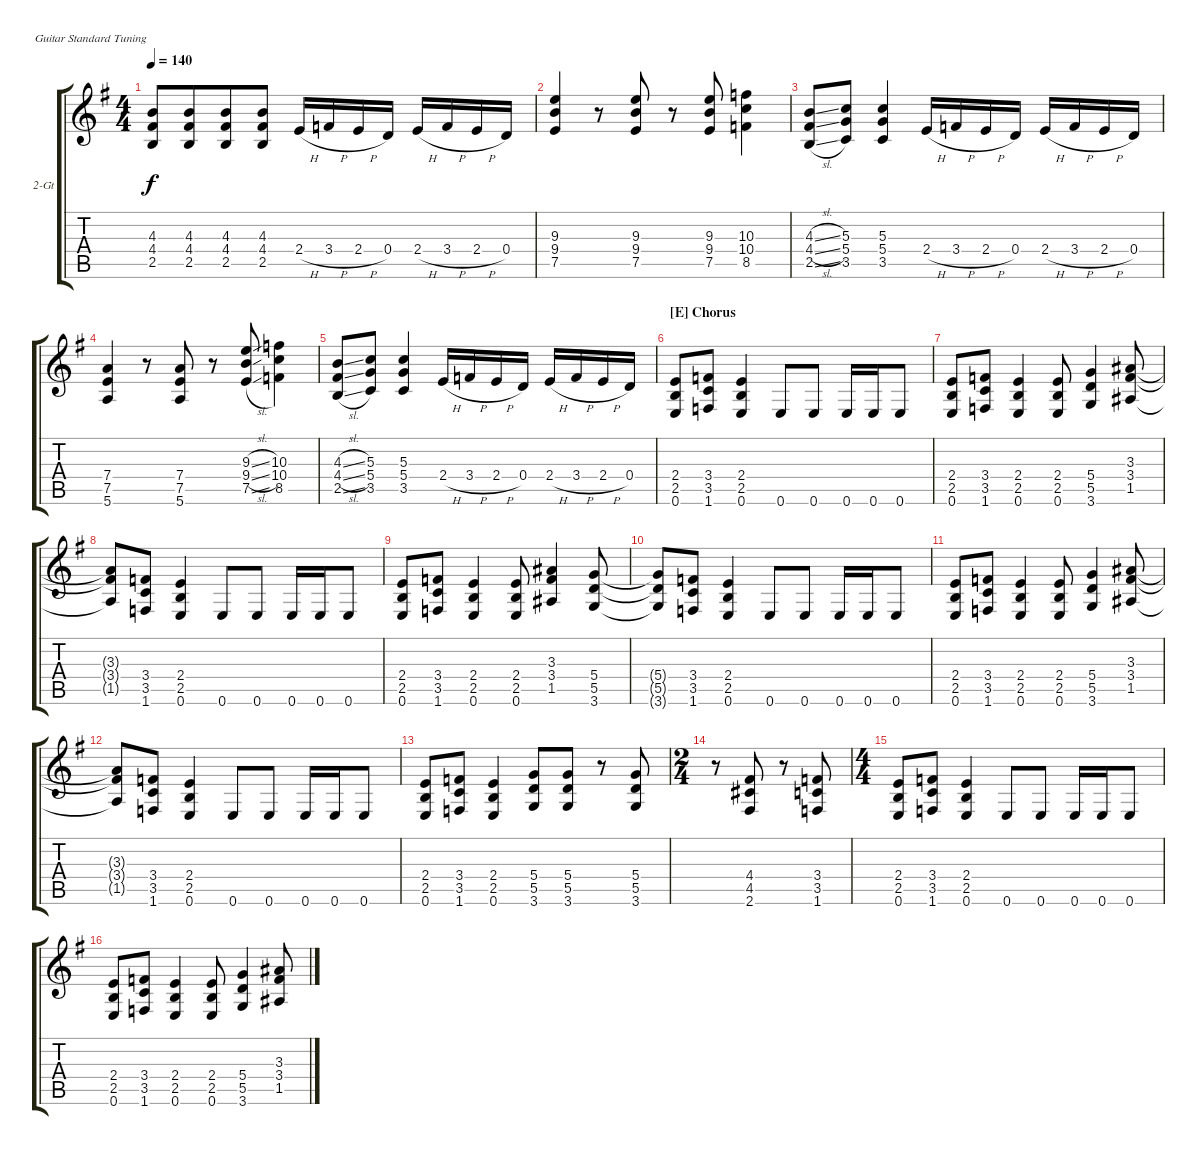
\bracketExtendMode groupsimilarinstruments
\firstSystemTrackNameOrientation horizontal
\otherSystemsTrackNameOrientation horizontal
\track ("2-Gt" "2-Gt") {instrument distortionguitar}
\staff {score tabs}
\tuning (E4 B3 G3 D3 A2 E2)
\ts (4 4)
\tempo 140
\clef g2
\scale
1.05549
\ks g
(4.3 4.4 2.5).8{dy f beam merge} (4.3 4.4 2.5).8{beam merge} (4.3 4.4 2.5).8{beam merge} (4.3 4.4 2.5).8 2.4{h}.16 3.4{h}.16 2.4{h}.16 0.4.16 2.4{h}.16 3.4{h}.16 2.4{h}.16 0.4.16 |
\scale
0.944515 (9.3 9.4 7.5).4 r.8 (9.3 9.4 7.5).8 r.8 (9.3 9.4 7.5).8 (10.3 10.4 8.5).4 |
\scale
1.05549 (4.3{sl} 4.4{sl} 2.5{sl}).8 (5.3 5.4 3.5).8 (5.3 5.4 3.5).4 2.4{h}.16 3.4{h}.16 2.4{h}.16 0.4.16 2.4{h}.16 3.4{h}.16 2.4{h}.16 0.4.16 |
\scale
0.944515 (7.4 7.5 5.6).4 r.8 (7.4 7.5 5.6).8 r.8 (9.3{sl} 9.4{sl} 7.5{sl}).8 (10.3 10.4 8.5).4 |
\scale
1.05549 (4.3{sl} 4.4{sl} 2.5{sl}).8 (5.3 5.4 3.5).8 (5.3 5.4 3.5).4 2.4{h}.16 3.4{h}.16 2.4{h}.16 0.4.16 2.4{h}.16 3.4{h}.16 2.4{h}.16 0.4.16 |
\section ("E" "Chorus")
\scale
0.944515 (2.4 2.5 0.6).8 (3.4 3.5 1.6).8 (2.4 2.5 0.6).4 0.6.8 0.6.8 0.6.16 0.6.16 0.6.8 |
\scale
1.05549 (2.4 2.5 0.6).8 (3.4 3.5 1.6).8 (2.4 2.5 0.6).4 (2.4 2.5 0.6).8 (5.4 5.5 3.6).4 (3.3 3.4 1.5).8 |
\scale
0.944515 (3.3{t} 3.4{t} 1.5{t}).8 (3.4 3.5 1.6).8 (2.4 2.5 0.6).4 0.6.8 0.6.8 0.6.16 0.6.16 0.6.8 |
\scale
1.05549 (2.4 2.5 0.6).8 (3.4 3.5 1.6).8 (2.4 2.5 0.6).4 (2.4 2.5 0.6).8 (3.3 3.4 1.5).4 (5.4 5.5 3.6).8 |
\scale
0.944515 (5.4{t} 3.6{t} 5.5{t}).8 (3.4 3.5 1.6).8 (2.4 2.5 0.6).4 0.6.8 0.6.8 0.6.16 0.6.16 0.6.8 |
\scale
1.05549 (2.4 2.5 0.6).8 (3.4 3.5 1.6).8 (2.4 2.5 0.6).4 (2.4 2.5 0.6).8 (5.4 5.5 3.6).4 (3.3 3.4 1.5).8 |
\scale
0.944515 (3.3{t} 3.4{t} 1.5{t}).8 (3.4 3.5 1.6).8 (2.4 2.5 0.6).4 0.6.8 0.6.8 0.6.16 0.6.16 0.6.8 |
\scale
1.05549 (2.4 2.5 0.6).8 (3.4 3.5 1.6).8 (2.4 2.5 0.6).4 (5.4 5.5 3.6).8 (5.4 5.5 3.6).8 r.8 (5.4 5.5 3.6).8 |
\ts (2 4)
\scale
0.944515 r.8 (4.4 4.5 2.6).8 r.8 (3.4 3.5 1.6).8 |
\ts (4 4)
\scale
1.08575 (2.4 2.5 0.6).8 (3.4 3.5 1.6).8 (2.4 2.5 0.6).4 0.6.8 0.6.8 0.6.16 0.6.16 0.6.8 |
\scale
0.91425 (2.4 2.5 0.6).8 (3.4 3.5 1.6).8 (2.4 2.5 0.6).4 (2.4 2.5 0.6).8 (5.4 5.5 3.6).4 (3.3 3.4 1.5).8
